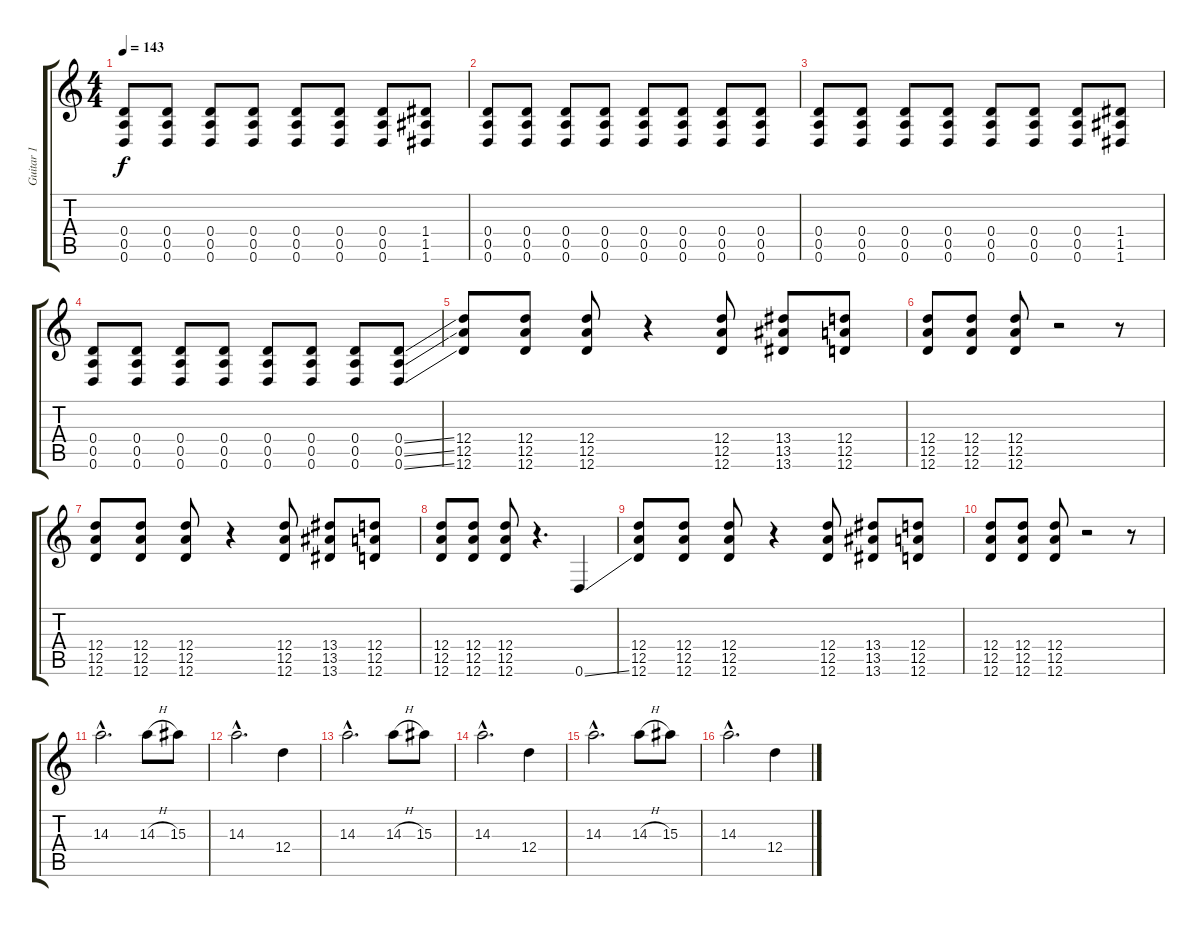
\track ("Guitar 1" "Guitar 1") {instrument distortionguitar}
\staff {score tabs}
\tuning (E4 B3 G3 D3 A2 D2) {hide}
\ts (4 4)
\tempo 143
\clef g2
\ks c
(0.4 0.5 0.6).8{dy f} (0.4 0.5 0.6).8 (0.4 0.5 0.6).8 (0.4 0.5 0.6).8 (0.4 0.5 0.6).8 (0.4 0.5 0.6).8 (0.4 0.5 0.6).8 (1.4 1.5 1.6).8 |
(0.4 0.5 0.6).8 (0.4 0.5 0.6).8 (0.4 0.5 0.6).8 (0.4 0.5 0.6).8 (0.4 0.5 0.6).8 (0.4 0.5 0.6).8 (0.4 0.5 0.6).8 (0.4 0.5 0.6).8 |
(0.4 0.5 0.6).8 (0.4 0.5 0.6).8 (0.4 0.5 0.6).8 (0.4 0.5 0.6).8 (0.4 0.5 0.6).8 (0.4 0.5 0.6).8 (0.4 0.5 0.6).8 (1.4 1.5 1.6).8 |
(0.4 0.5 0.6).8 (0.4 0.5 0.6).8 (0.4 0.5 0.6).8 (0.4 0.5 0.6).8 (0.4 0.5 0.6).8 (0.4 0.5 0.6).8 (0.4 0.5 0.6).8 (0.4{ss} 0.5{ss} 0.6{ss}).8 |
(12.4 12.5 12.6).8 (12.4 12.5 12.6).8 (12.4 12.5 12.6).8 r.4 (12.4 12.5 12.6).8 (13.4 13.5 13.6).8 (12.4 12.5 12.6).8 |
(12.4 12.5 12.6).8 (12.4 12.5 12.6).8 (12.4 12.5 12.6).8 r.2 r.8 |
(12.4 12.5 12.6).8 (12.4 12.5 12.6).8 (12.4 12.5 12.6).8 r.4 (12.4 12.5 12.6).8 (13.4 13.5 13.6).8 (12.4 12.5 12.6).8 |
(12.4 12.5 12.6).8 (12.4 12.5 12.6).8 (12.4 12.5 12.6).8 r.4{d} 0.6{ss}.4 |
(12.4 12.5 12.6).8 (12.4 12.5 12.6).8 (12.4 12.5 12.6).8 r.4 (12.4 12.5 12.6).8 (13.4 13.5 13.6).8 (12.4 12.5 12.6).8 |
(12.4 12.5 12.6).8 (12.4 12.5 12.6).8 (12.4 12.5 12.6).8 r.2 r.8 |
14.3{hac}.2{d} 14.3{h}.8 15.3.8 |
14.3{hac}.2{d} 12.4.4 |
14.3{hac}.2{d} 14.3{h}.8 15.3.8 |
14.3{hac}.2{d} 12.4.4 |
14.3{hac}.2{d} 14.3{h}.8 15.3.8 |
14.3{hac}.2{d} 12.4.4
